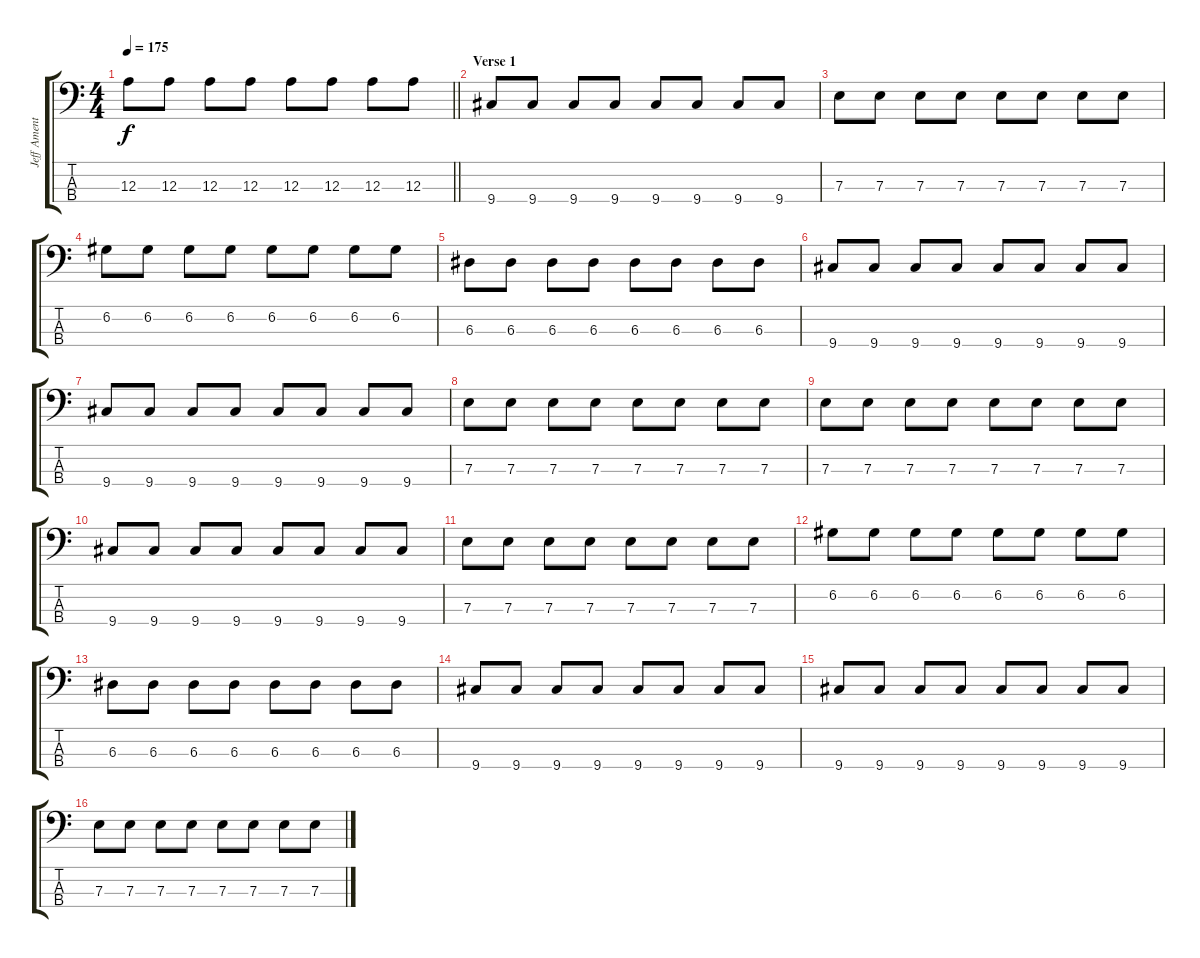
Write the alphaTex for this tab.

\track ("Jeff Ament" "Jeff Ament") {instrument electricbassfinger}
\staff {score tabs}
\tuning (G2 D2 A1 E1) {hide}
\ts (4 4)
\tempo 175
\clef f4
\barLineRight lightlight
\ks c
12.3.8{dy f} 12.3.8 12.3.8 12.3.8 12.3.8 12.3.8 12.3.8 12.3.8 |
\section ("" "Verse 1")
9.4.8 9.4.8 9.4.8 9.4.8 9.4.8 9.4.8 9.4.8 9.4.8 |
7.3.8 7.3.8 7.3.8 7.3.8 7.3.8 7.3.8 7.3.8 7.3.8 |
6.2.8 6.2.8 6.2.8 6.2.8 6.2.8 6.2.8 6.2.8 6.2.8 |
6.3.8 6.3.8 6.3.8 6.3.8 6.3.8 6.3.8 6.3.8 6.3.8 |
9.4.8 9.4.8 9.4.8 9.4.8 9.4.8 9.4.8 9.4.8 9.4.8 |
9.4.8 9.4.8 9.4.8 9.4.8 9.4.8 9.4.8 9.4.8 9.4.8 |
7.3.8 7.3.8 7.3.8 7.3.8 7.3.8 7.3.8 7.3.8 7.3.8 |
7.3.8 7.3.8 7.3.8 7.3.8 7.3.8 7.3.8 7.3.8 7.3.8 |
9.4.8 9.4.8 9.4.8 9.4.8 9.4.8 9.4.8 9.4.8 9.4.8 |
7.3.8 7.3.8 7.3.8 7.3.8 7.3.8 7.3.8 7.3.8 7.3.8 |
6.2.8 6.2.8 6.2.8 6.2.8 6.2.8 6.2.8 6.2.8 6.2.8 |
6.3.8 6.3.8 6.3.8 6.3.8 6.3.8 6.3.8 6.3.8 6.3.8 |
9.4.8 9.4.8 9.4.8 9.4.8 9.4.8 9.4.8 9.4.8 9.4.8 |
9.4.8 9.4.8 9.4.8 9.4.8 9.4.8 9.4.8 9.4.8 9.4.8 |
7.3.8 7.3.8 7.3.8 7.3.8 7.3.8 7.3.8 7.3.8 7.3.8
